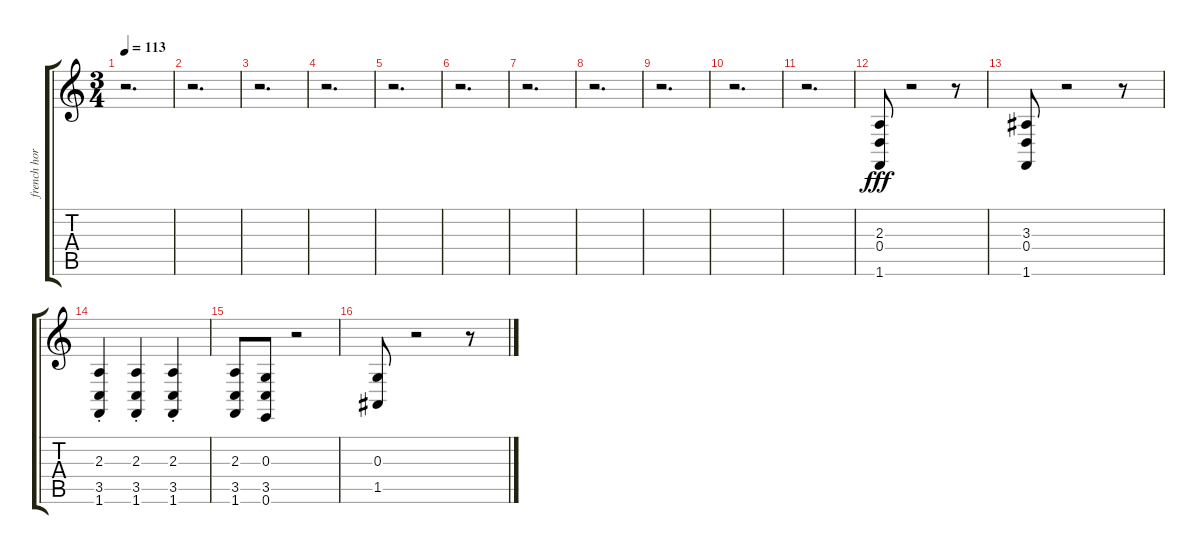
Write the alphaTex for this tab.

\track ("french horn" "french hor") {instrument frenchhorn}
\staff {score tabs}
\tuning (E4 B3 G3 D3 A2 E2) {hide}
\ts (3 4)
\tempo 113
\clef g2
\ks c
r.2{d dy fff} |
r.2{d} |
r.2{d} |
r.2{d} |
r.2{d} |
r.2{d} |
r.2{d} |
r.2{d} |
r.2{d} |
r.2{d} |
r.2{d} |
(2.3 0.4 1.6).8 r.2 r.8 |
(3.3 0.4 1.6).8 r.2 r.8 |
(2.3{st} 3.5{st} 1.6{st}).4 (2.3{st} 3.5{st} 1.6{st}).4 (2.3{st} 3.5{st} 1.6{st}).4 |
(2.3 3.5 1.6).8 (0.3 3.5 0.6).8 r.2 |
(0.3 1.5).8 r.2 r.8
